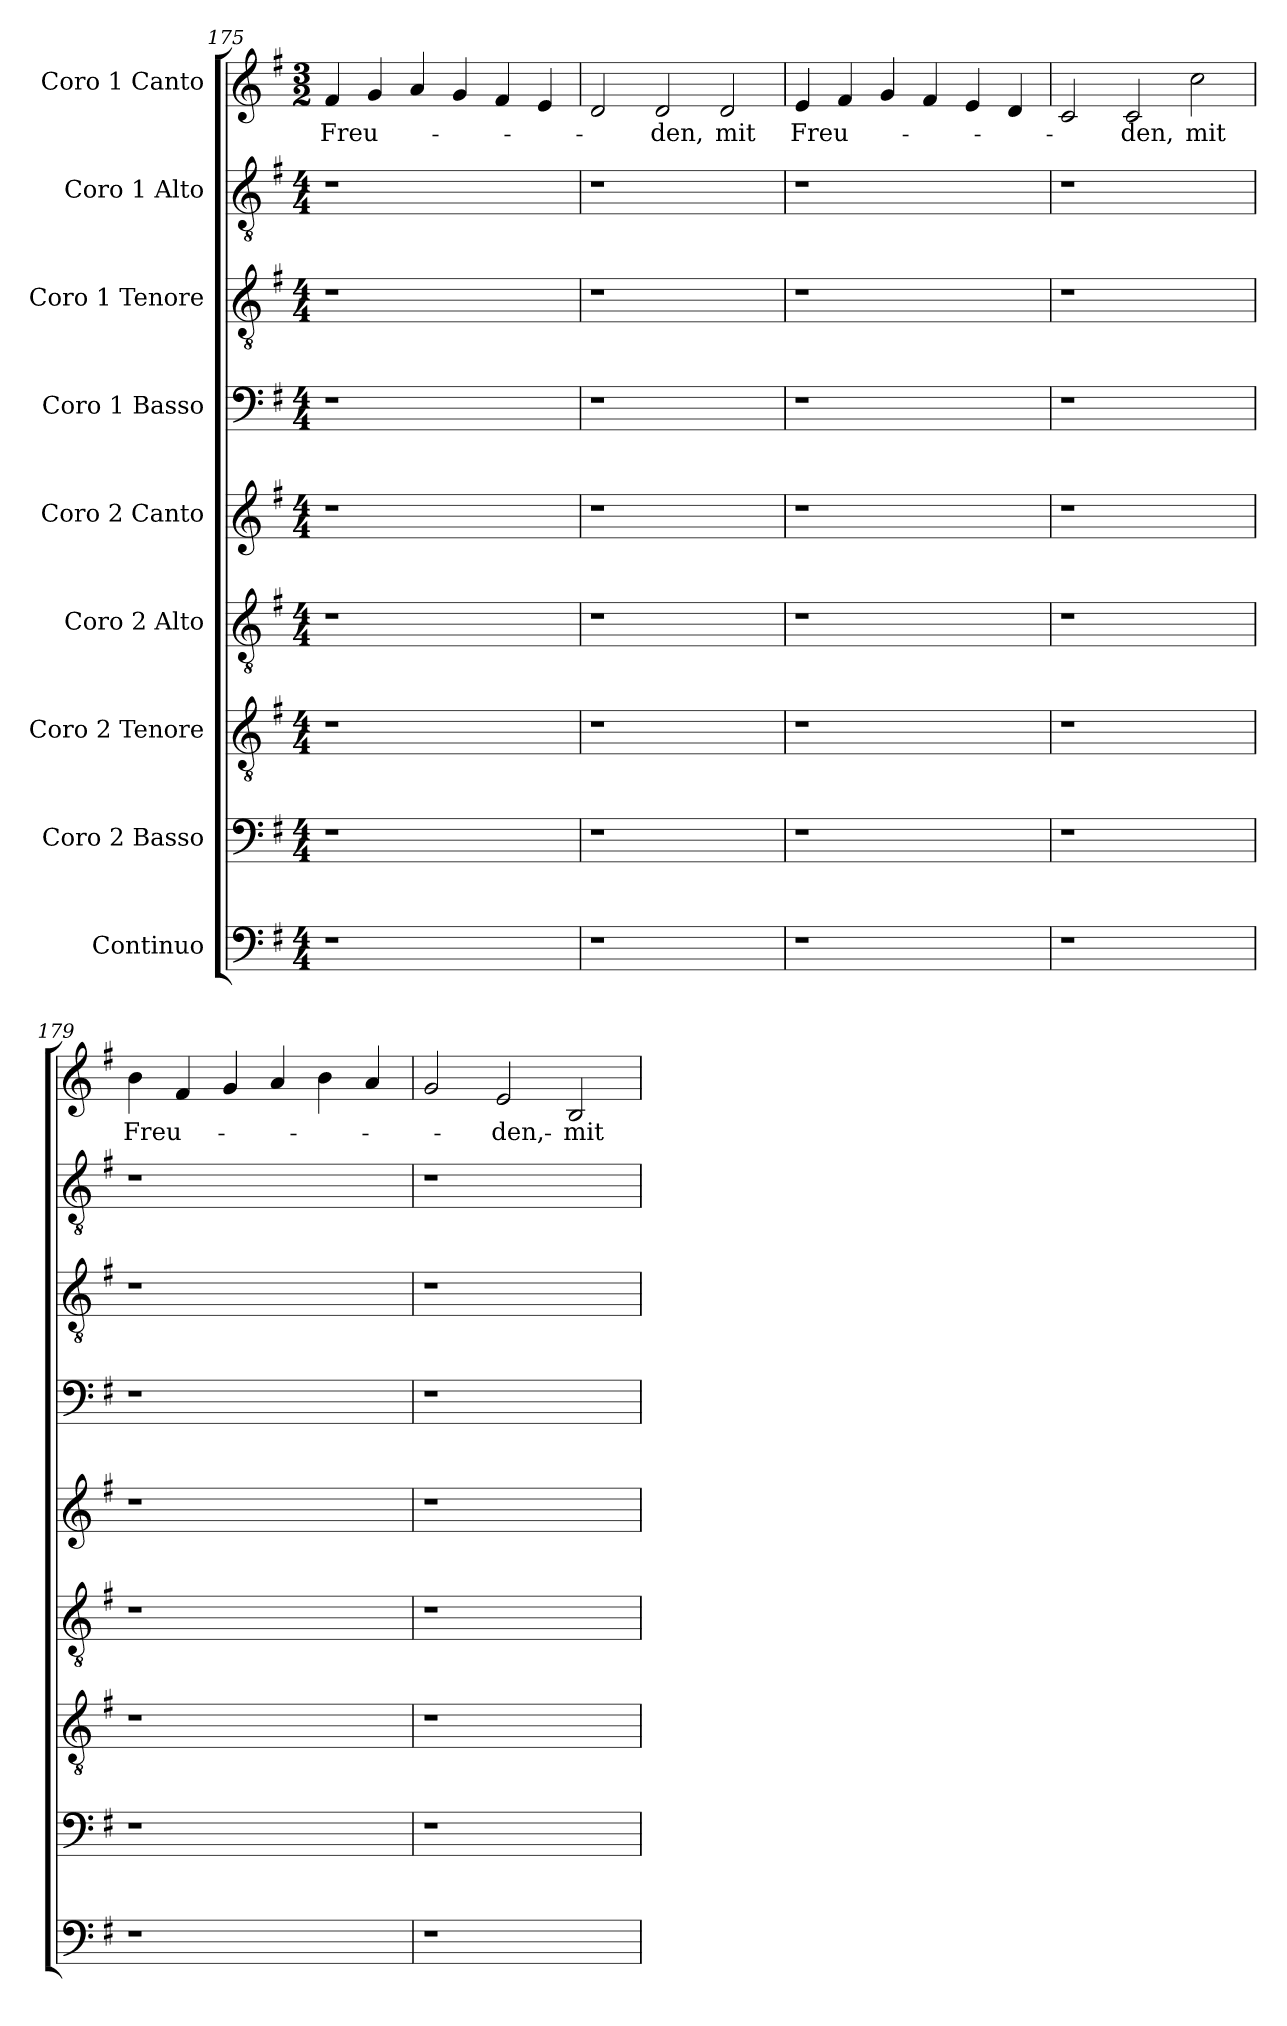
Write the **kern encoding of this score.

**kern	**kern	**kern	**kern	**kern	**kern	**kern	**kern	**kern	**text
*part9	*part8	*part7	*part6	*part5	*part4	*part3	*part2	*part1	*part1
*staff9	*staff8	*staff7	*staff6	*staff5	*staff4	*staff3	*staff2	*staff1	*staff1
*I"Continuo	*I"Coro 2  Basso	*I"Coro 2  Tenore	*I"Coro 2  Alto	*I"Coro 2  Canto	*I"Coro 1  Basso	*I"Coro 1  Tenore	*I"Coro 1  Alto	*I"Coro 1  Canto	*
!!LO:LB:g=z
*clefF4	*clefF4	*clefGv2	*clefGv2	*clefG2	*clefF4	*clefGv2	*clefGv2	*clefG2	*
*k[f#]	*k[f#]	*k[f#]	*k[f#]	*k[f#]	*k[f#]	*k[f#]	*k[f#]	*k[f#]	*
*G:	*G:	*G:	*G:	*G:	*G:	*G:	*G:	*G:	*
*M4/4	*M4/4	*M4/4	*M4/4	*M4/4	*M4/4	*M4/4	*M4/4	*M3/2	*
=175	=175	=175	=175	=175	=175	=175	=175	=175	=175
!	!	!	!	!	!	!	!	!	!LO:LY:b:cj
1r	1r	1r	1r	1r	1r	1r	1r	4f#/	Freu-
.	.	.	.	.	.	.	.	4g/	.
.	.	.	.	.	.	.	.	4a/	.
.	.	.	.	.	.	.	.	4g/	.
2ryy	2ryy	2ryy	2ryy	2ryy	2ryy	2ryy	2ryy	4f#/	.
.	.	.	.	.	.	.	.	4e/	.
=176	=176	=176	=176	=176	=176	=176	=176	=176	=176
1r	1r	1r	1r	1r	1r	1r	1r	2d/	.
!	!	!	!	!	!	!	!	!	!LO:LY:b:cj
.	.	.	.	.	.	.	.	2d/	-den,
!	!	!	!	!	!	!	!	!	!LO:LY:b:cj
2ryy	2ryy	2ryy	2ryy	2ryy	2ryy	2ryy	2ryy	2d/	mit
=177	=177	=177	=177	=177	=177	=177	=177	=177	=177
!	!	!	!	!	!	!	!	!	!LO:LY:b:cj
1r	1r	1r	1r	1r	1r	1r	1r	4e/	Freu-
.	.	.	.	.	.	.	.	4f#/	.
.	.	.	.	.	.	.	.	4g/	.
.	.	.	.	.	.	.	.	4f#/	.
2ryy	2ryy	2ryy	2ryy	2ryy	2ryy	2ryy	2ryy	4e/	.
.	.	.	.	.	.	.	.	4d/	.
=178	=178	=178	=178	=178	=178	=178	=178	=178	=178
1r	1r	1r	1r	1r	1r	1r	1r	2c/	.
!	!	!	!	!	!	!	!	!	!LO:LY:b:cj
.	.	.	.	.	.	.	.	2c/	-den,
!	!	!	!	!	!	!	!	!	!LO:LY:b:cj
2ryy	2ryy	2ryy	2ryy	2ryy	2ryy	2ryy	2ryy	2cc\	mit
=179	=179	=179	=179	=179	=179	=179	=179	=179	=179
!	!	!	!	!	!	!	!	!	!LO:LY:b:cj
1r	1r	1r	1r	1r	1r	1r	1r	4b\	Freu-
.	.	.	.	.	.	.	.	4f#/	.
.	.	.	.	.	.	.	.	4g/	.
.	.	.	.	.	.	.	.	4a/	.
2ryy	2ryy	2ryy	2ryy	2ryy	2ryy	2ryy	2ryy	4b\	.
.	.	.	.	.	.	.	.	4a/	.
!!LO:LB:g=z
=180	=180	=180	=180	=180	=180	=180	=180	=180	=180
1r	1r	1r	1r	1r	1r	1r	1r	2g/	.
!	!	!	!	!	!	!	!	!	!LO:LY:b:cj
.	.	.	.	.	.	.	.	2e/	-den,-
!	!	!	!	!	!	!	!	!	!LO:LY:b:cj
2ryy	2ryy	2ryy	2ryy	2ryy	2ryy	2ryy	2ryy	2B/	-mit
=	=	=	=	=	=	=	=	=	=
*-	*-	*-	*-	*-	*-	*-	*-	*-	*-
